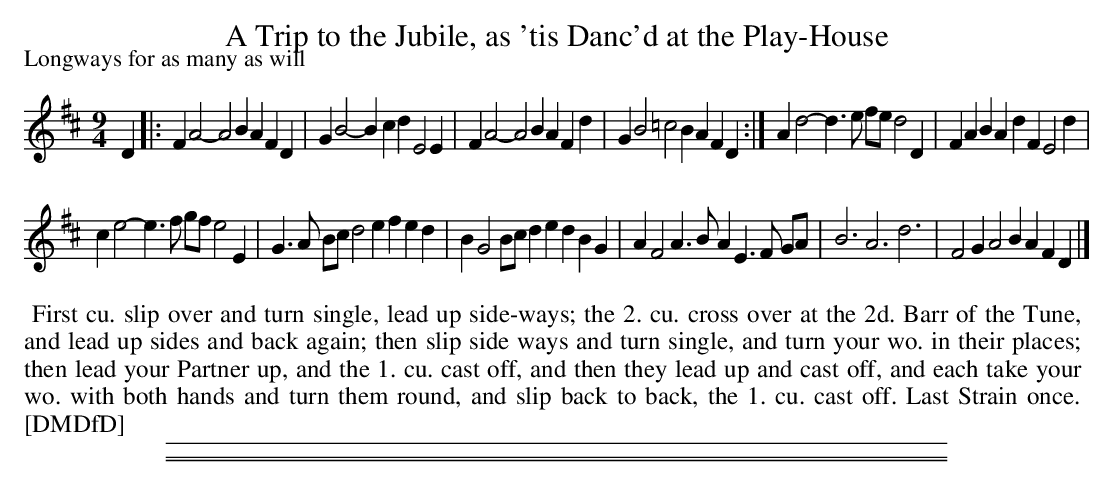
X:1
T: A Trip to the Jubile, as 'tis Danc'd at the Play-House
P: Longways for as many as will
M: 9/4
L: 1/4
K: D
D |:\
FA2- A2B AFD | GB2- Bcd E2E |\
FA2- A2B AFd | GB2 =c2B AFD :|\
Ad2- d>e f/e/ d2D | FAB AdF E2d |
ce2- e>f g/f/ e2E | G>A B/c/ d2e fed |\
BG2 B/c/de dBG | AF2 A>BA E>F G/A/ |\
B3 A3 d3 | F2G A2B AFD |]
